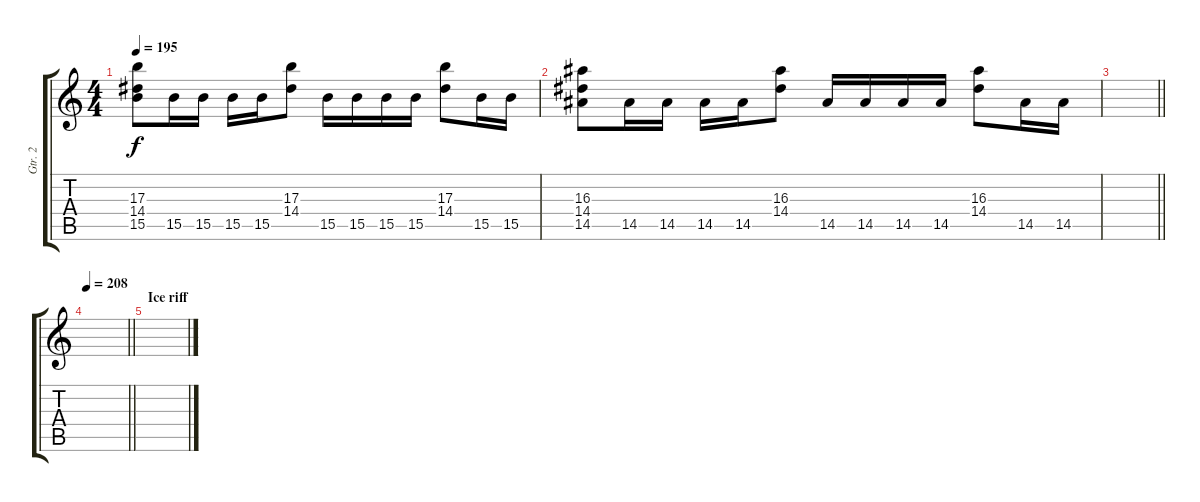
\track ("Gtr. 2" "Gtr. 2") {instrument distortionguitar}
\staff {score tabs}
\tuning (Eb4 Bb3 Gb3 Db3 Ab2 Eb2) {hide}
\ts (4 4)
\tempo 195
\clef g2
\ks c
(17.3 14.4 15.5).8{dy f} 15.5.16 15.5.16 15.5.16 15.5.16 (17.3 14.4).8 15.5.16 15.5.16 15.5.16 15.5.16 (17.3 14.4).8 15.5.16 15.5.16 |
(16.3 14.4 14.5).8 14.5.16 14.5.16 14.5.16 14.5.16 (16.3 14.4).8 14.5.16 14.5.16 14.5.16 14.5.16 (16.3 14.4).8 14.5.16 14.5.16 |
\barLineRight lightlight
|
\tempo 208
\barLineRight lightlight
|
\section ("" "Ice riff")
